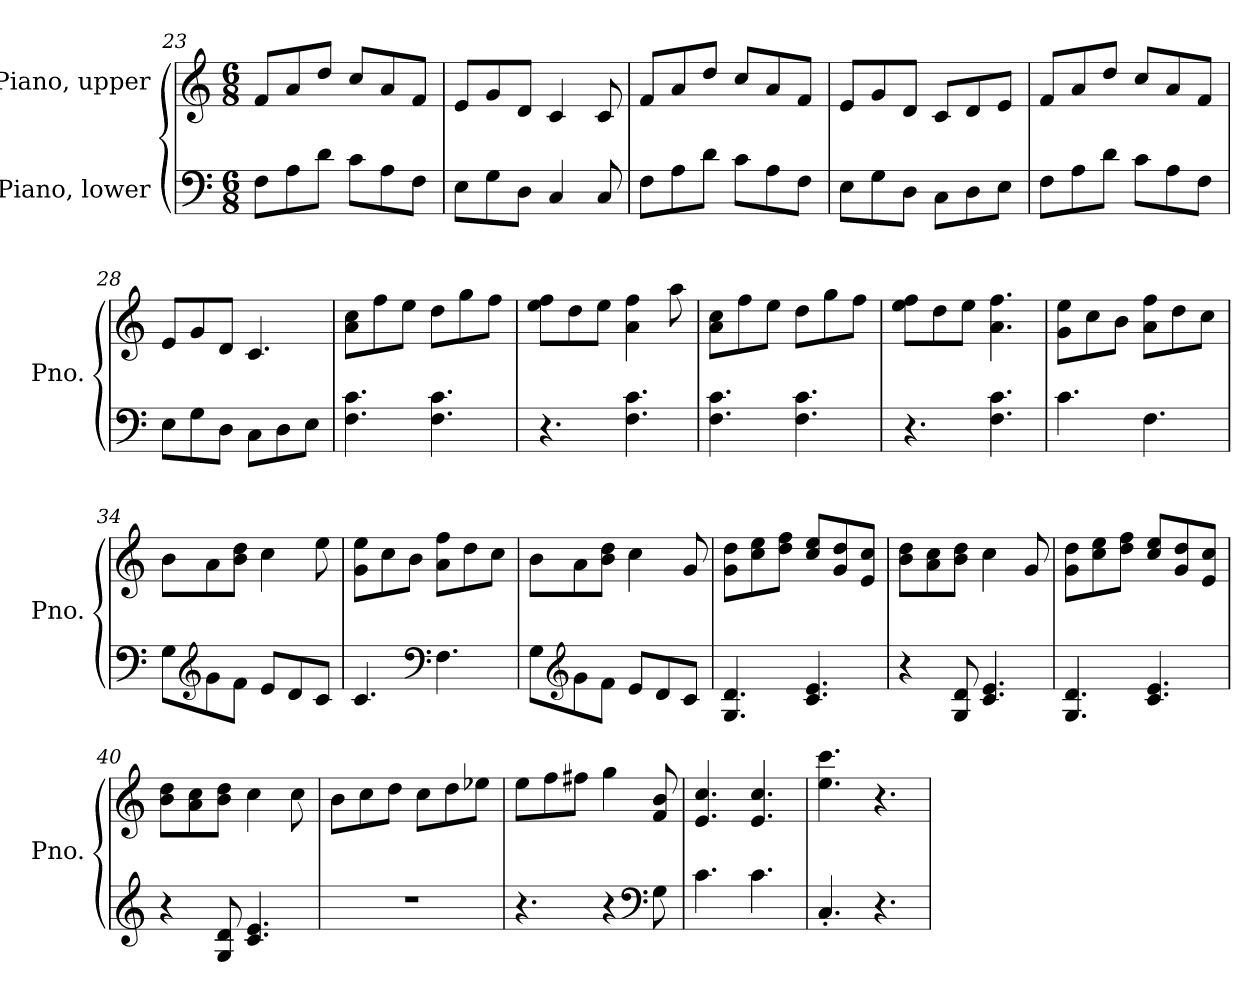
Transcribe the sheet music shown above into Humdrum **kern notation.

**kern	**kern
*part2	*part1
*staff2	*staff1
*I"Piano, lower	*I"Piano, upper
*I'Pno.	*I'Pno.
!!LO:LB:g=z
*clefF4	*clefG2
*k[]	*k[]
*M6/8	*M6/8
=23	=23
8F\L	8f/L
8A\	8a/
8d\J	8dd/J
8c\L	8cc/L
8A\	8a/
8F\J	8f/J
=24	=24
8E\L	8e/L
8G\	8g/
8D\J	8d/J
4C/	4c/
8C/	8c/
=25	=25
8F\L	8f/L
8A\	8a/
8d\J	8dd/J
8c\L	8cc/L
8A\	8a/
8F\J	8f/J
=26	=26
8E\L	8e/L
8G\	8g/
8D\J	8d/J
8C\L	8c/L
8D\	8d/
8E\J	8e/J
=27	=27
8F\L	8f/L
8A\	8a/
8d\J	8dd/J
8c\L	8cc/L
8A\	8a/
8F\J	8f/J
=28	=28
8E\L	8e/L
8G\	8g/
8D\J	8d/J
8C\L	4.c/
8D\	.
8E\J	.
!!LO:LB:g=z
=29	=29
4.F\ 4.c\	8a\ 8cc\L
.	8ff\
.	8ee\J
4.F\ 4.c\	8dd\L
.	8gg\
.	8ff\J
=30	=30
4.r	8ee\ 8ff\L
.	8dd\
.	8ee\J
4.F\ 4.c\	4a\ 4ff\
.	8aa\
=31	=31
4.F\ 4.c\	8a\ 8cc\L
.	8ff\
.	8ee\J
4.F\ 4.c\	8dd\L
.	8gg\
.	8ff\J
=32	=32
4.r	8ee\ 8ff\L
.	8dd\
.	8ee\J
4.F\ 4.c\	4.a\ 4.ff\
=33	=33
4.c\	8g\ 8ee\L
.	8cc\
.	8b\J
4.F\	8a\ 8ff\L
.	8dd\
.	8cc\J
=34	=34
8G\L	8b\L
*clefG2	*
8g\	8a\
8f\J	8b\ 8dd\J
8e/L	4cc\
8d/	.
8c/J	8ee\
!!LO:PB:g=z
=35	=35
4.c/	8g\ 8ee\L
.	8cc\
.	8b\J
*clefF4	*
4.F\	8a\ 8ff\L
.	8dd\
.	8cc\J
=36	=36
8G\L	8b\L
*clefG2	*
8g\	8a\
8f\J	8b\ 8dd\J
8e/L	4cc\
8d/	.
8c/J	8g/
=37	=37
4.G/ 4.d/	8g\ 8dd\L
.	8cc\ 8ee\
.	8dd\ 8ff\J
4.c/ 4.e/	8cc/ 8ee/L
.	8g/ 8dd/
.	8e/ 8cc/J
=38	=38
4r	8b\ 8dd\L
.	8a\ 8cc\
8G/ 8d/	8b\ 8dd\J
4.c/ 4.e/	4cc\
.	8g/
=39	=39
4.G/ 4.d/	8g\ 8dd\L
.	8cc\ 8ee\
.	8dd\ 8ff\J
4.c/ 4.e/	8cc/ 8ee/L
.	8g/ 8dd/
.	8e/ 8cc/J
=40	=40
4r	8b\ 8dd\L
.	8a\ 8cc\
8G/ 8d/	8b\ 8dd\J
4.c/ 4.e/	4cc\
.	8cc\
!!LO:LB:g=z
=41	=41
2.r	8b\L
.	8cc\
.	8dd\J
.	8cc\L
.	8dd\
.	8ee-X\J
=42	=42
4.r	8ee\L
.	8ff\
.	8ff#X\J
4r	4gg\
*clefF4	*
8G\	8f/ 8b/
=43	=43
4.c\	4.e/ 4.cc/
4.c\	4.e/ 4.cc/
=44	=44
4.C'/	4.ee\ 4.ccc\
4.r	4.r
=	=
*-	*-
